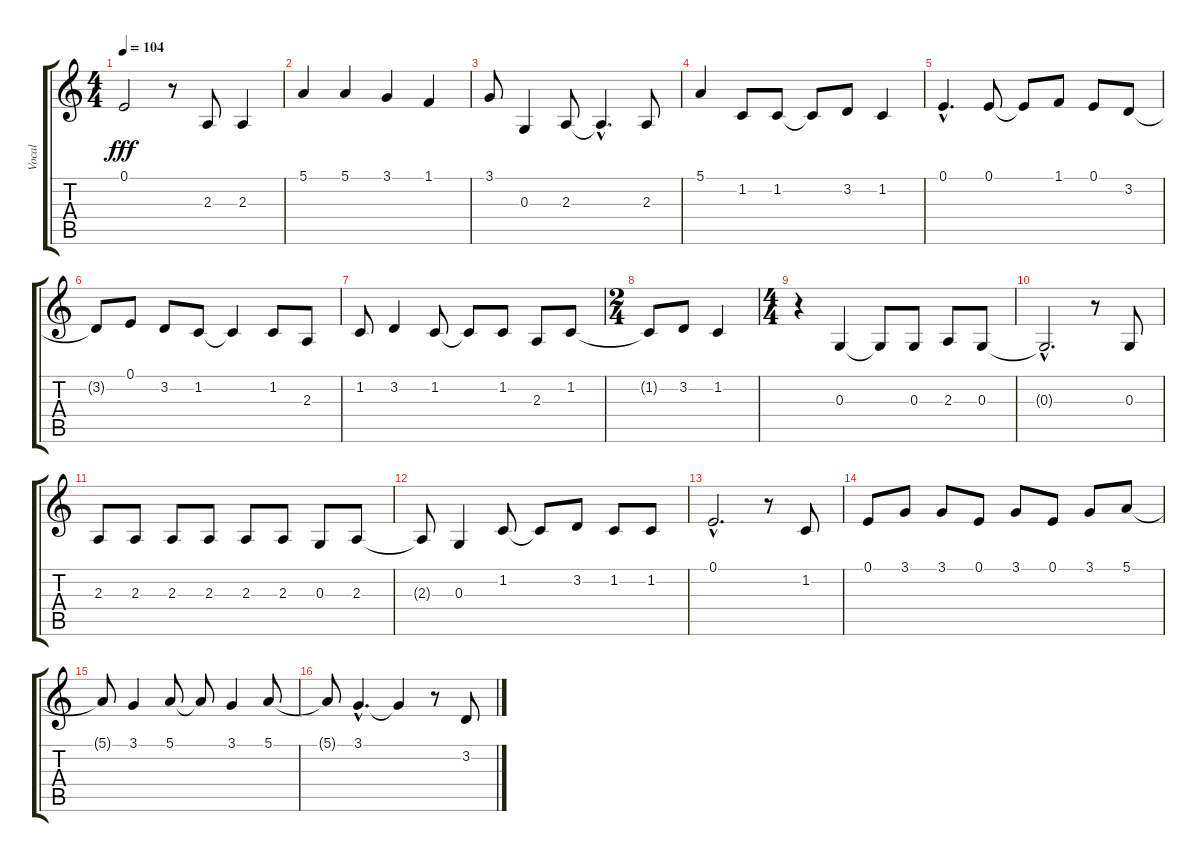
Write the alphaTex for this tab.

\track ("Vocal" "Vocal") {instrument altosax}
\staff {score tabs}
\tuning (E4 B3 G3 D3 A2 E2) {hide}
\ts (4 4)
\tempo 104
\clef g2
\ks c
0.1.2{dy fff} r.8 2.3.8 2.3.4 |
5.1.4 5.1.4 3.1.4 1.1.4 |
3.1.8 0.3.4 2.3.8 2.3{hac t}.4{d} 2.3.8 |
5.1.4 1.2.8 1.2.8 1.2{t}.8 3.2.8 1.2.4 |
0.1{hac}.4{d} 0.1.8 0.1{t}.8 1.1.8 0.1.8 3.2.8 |
3.2{t}.8 0.1.8 3.2.8 1.2.8 1.2{t}.4 1.2.8 2.3.8 |
1.2.8 3.2.4 1.2.8 1.2{t}.8 1.2.8 2.3.8 1.2.8 |
\ts (2 4)
1.2{t}.8 3.2.8 1.2.4 |
\ts (4 4)
r.4 0.3.4 0.3{t}.8 0.3.8 2.3.8 0.3.8 |
0.3{hac t}.2{d} r.8 0.3.8 |
2.3.8 2.3.8 2.3.8 2.3.8 2.3.8 2.3.8 0.3.8 2.3.8 |
2.3{t}.8 0.3.4 1.2.8 1.2{t}.8 3.2.8 1.2.8 1.2.8 |
0.1{hac}.2{d} r.8 1.2.8 |
0.1.8 3.1.8 3.1.8 0.1.8 3.1.8 0.1.8 3.1.8 5.1.8 |
5.1{t}.8 3.1.4 5.1.8 5.1{t}.8 3.1.4 5.1.8 |
5.1{t}.8 3.1{hac}.4{d} 3.1{t}.4 r.8 3.2.8
